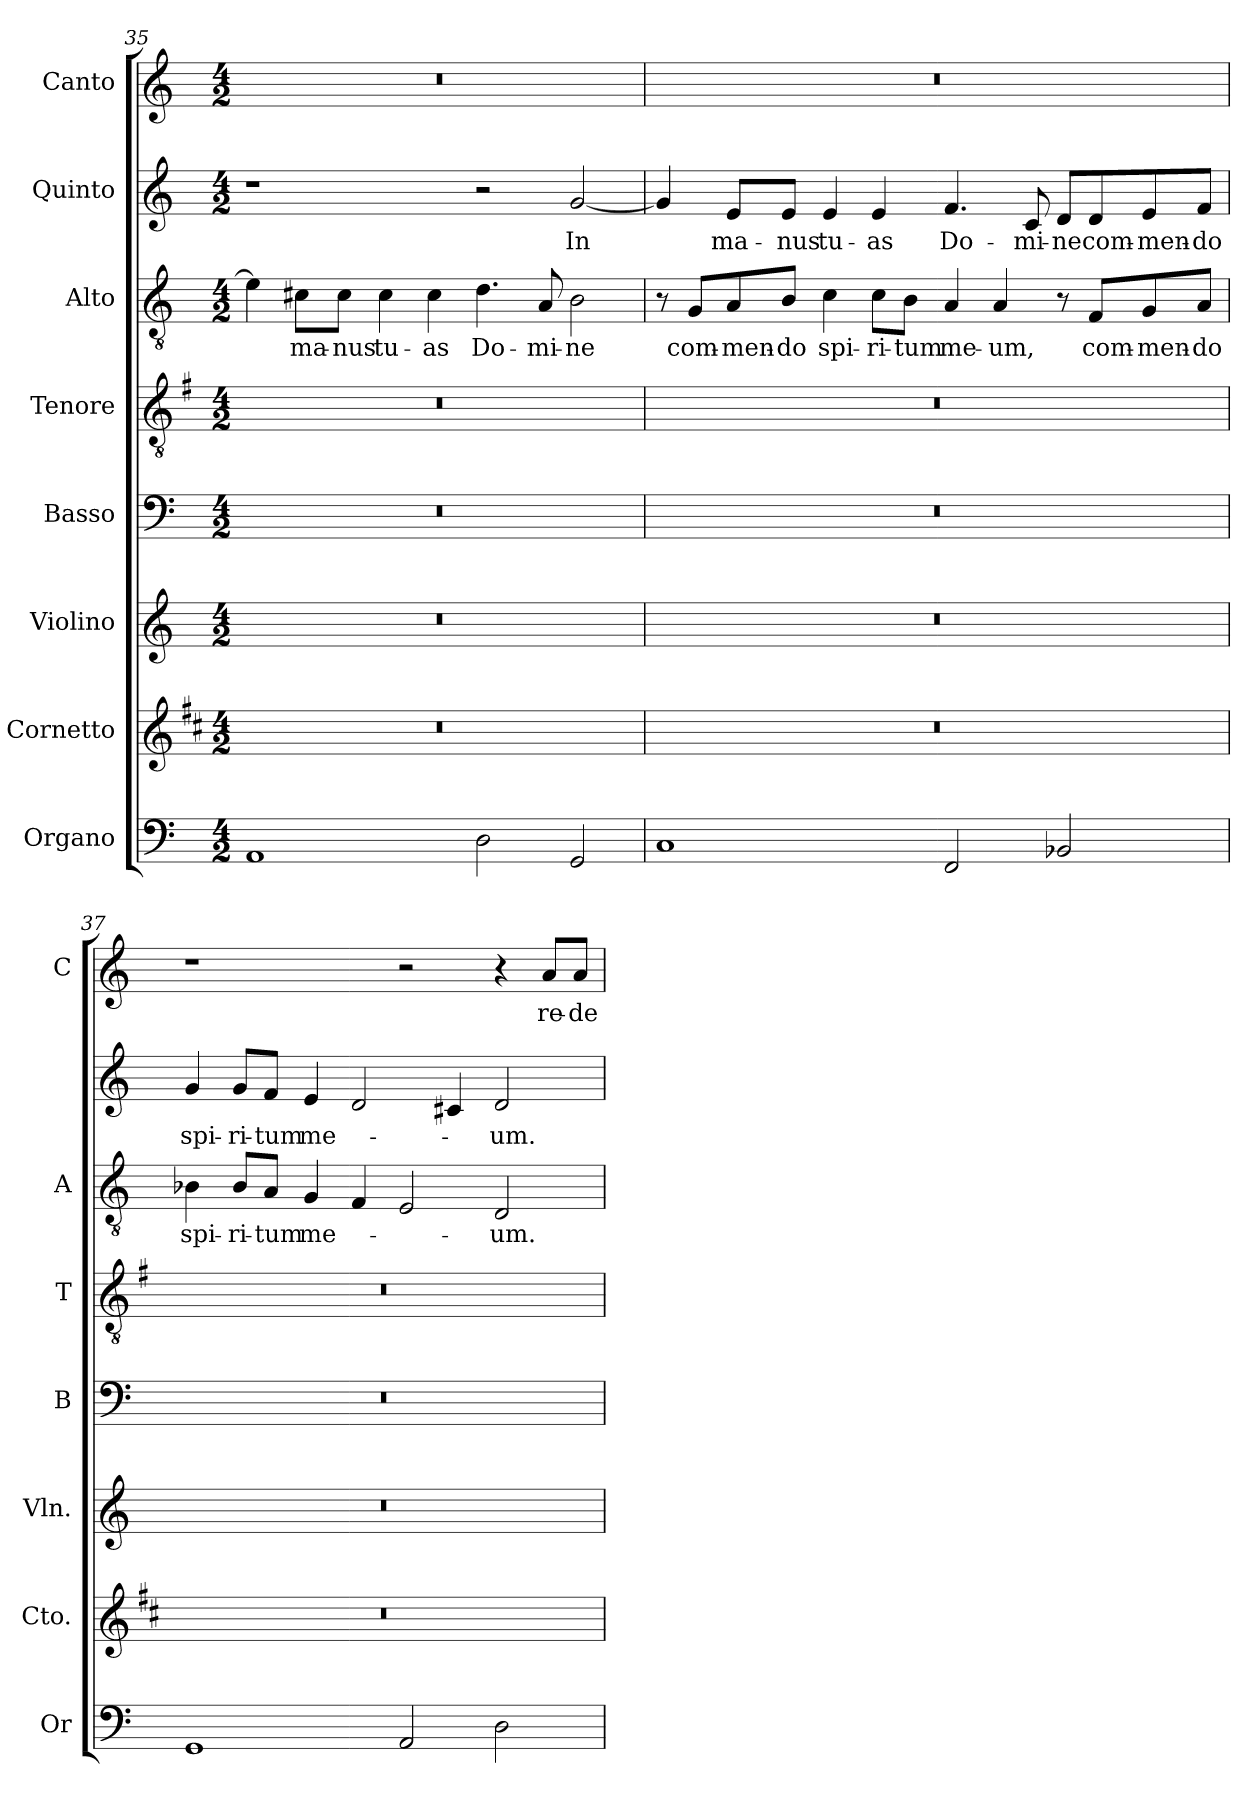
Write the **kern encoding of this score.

**kern	**kern	**kern	**kern	**kern	**kern	**text	**kern	**text	**kern	**text
*part8	*part7	*part6	*part5	*part4	*part3	*part3	*part2	*part2	*part1	*part1
*staff8	*staff7	*staff6	*staff5	*staff4	*staff3	*staff3	*staff2	*staff2	*staff1	*staff1
*I"Organo	*I"Cornetto	*I"Violino	*I"Basso	*I"Tenore	*I"Alto	*	*I"Quinto	*	*I"Canto	*
*I'Or	*I'Cto.	*I'Vln.	*I'B	*I'T	*I'A	*	*	*	*I'C	*
*clefF4	*clefG2	*clefG2	*clefF4	*clefGv2	*clefGv2	*	*clefG2	*	*clefG2	*
*	*ITrd1c2	*	*	*ITrd4c7	*	*	*	*	*	*
*k[]	*k[]	*k[]	*k[]	*k[]	*k[]	*	*k[]	*	*k[]	*
*C:	*C:	*C:	*C:	*C:	*C:	*	*C:	*	*C:	*
*M4/2	*M4/2	*M4/2	*M4/2	*M4/2	*M4/2	*	*M4/2	*	*M4/2	*
=35	=35	=35	=35	=35	=35	=35	=35	=35	=35	=35
1AA	0r	0r	0r	0r	4e\]	.	1r	.	0r	.
!	!	!	!	!	!	!LO:LY:b	!	!	!	!
.	.	.	.	.	8c#X\L	ma-	.	.	.	.
!	!	!	!	!	!	!LO:LY:b	!	!	!	!
.	.	.	.	.	8c#\J	-nus	.	.	.	.
!	!	!	!	!	!	!LO:LY:b	!	!	!	!
.	.	.	.	.	4c#\	tu-	.	.	.	.
!	!	!	!	!	!	!LO:LY:b	!	!	!	!
.	.	.	.	.	4c#\	-as	.	.	.	.
!	!	!	!	!	!	!LO:LY:b	!	!	!	!
2D\	.	.	.	.	4.d\	Do-	2r	.	.	.
!	!	!	!	!	!	!LO:LY:b	!	!	!	!
.	.	.	.	.	8A/	-mi-	.	.	.	.
!	!	!	!	!	!	!LO:LY:b	!	!LO:LY:b	!	!
2GG/	.	.	.	.	2B\	-ne	[2g/	In	.	.
=36	=36	=36	=36	=36	=36	=36	=36	=36	=36	=36
1C	0r	0r	0r	0r	8r	.	4g/]	.	0r	.
!	!	!	!	!	!	!LO:LY:b	!	!	!	!
.	.	.	.	.	8G/L	com-	.	.	.	.
!	!	!	!	!	!	!LO:LY:b	!	!LO:LY:b	!	!
.	.	.	.	.	8A/	-men-	8e/L	ma-	.	.
!	!	!	!	!	!	!LO:LY:b	!	!LO:LY:b	!	!
.	.	.	.	.	8B/J	-do	8e/J	-nus	.	.
!	!	!	!	!	!	!LO:LY:b	!	!LO:LY:b	!	!
.	.	.	.	.	4c\	spi-	4e/	tu-	.	.
!	!	!	!	!	!	!LO:LY:b	!	!LO:LY:b	!	!
.	.	.	.	.	8c\L	-ri-	4e/	-as	.	.
!	!	!	!	!	!	!LO:LY:b	!	!	!	!
.	.	.	.	.	8B\J	-tum	.	.	.	.
!	!	!	!	!	!	!LO:LY:b	!	!LO:LY:b	!	!
2FF/	.	.	.	.	4A/	me-	4.f/	Do-	.	.
!	!	!	!	!	!	!LO:LY:b	!	!	!	!
.	.	.	.	.	4A/	-um,	.	.	.	.
!	!	!	!	!	!	!	!	!LO:LY:b	!	!
.	.	.	.	.	.	.	8c/	-mi-	.	.
!	!	!	!	!	!	!	!	!LO:LY:b	!	!
2BB-X/	.	.	.	.	8r	.	8d/L	-ne	.	.
!	!	!	!	!	!	!LO:LY:b	!	!LO:LY:b	!	!
.	.	.	.	.	8F/L	com-	8d/	com-	.	.
!	!	!	!	!	!	!LO:LY:b	!	!LO:LY:b	!	!
.	.	.	.	.	8G/	-men-	8e/	-men-	.	.
!	!	!	!	!	!	!LO:LY:b	!	!LO:LY:b	!	!
.	.	.	.	.	8A/J	-do	8f/J	-do	.	.
!!LO:LB:g=z
=37	=37	=37	=37	=37	=37	=37	=37	=37	=37	=37
!	!	!	!	!	!	!LO:LY:b	!	!LO:LY:b	!	!
1GG	0r	0r	0r	0r	4B-X\	spi-	4g/	spi-	1r	.
!	!	!	!	!	!	!LO:LY:b	!	!LO:LY:b	!	!
.	.	.	.	.	8B-/L	-ri-	8g/L	-ri-	.	.
!	!	!	!	!	!	!LO:LY:b	!	!LO:LY:b	!	!
.	.	.	.	.	8A/J	-tum	8f/J	-tum	.	.
!	!	!	!	!	!	!LO:LY:b	!	!LO:LY:b	!	!
.	.	.	.	.	4G/	me-	4e/	me-	.	.
.	.	.	.	.	4F/	.	2d/	.	.	.
2AA/	.	.	.	.	2E/	.	.	.	2r	.
.	.	.	.	.	.	.	4c#X/	.	.	.
!	!	!	!	!	!	!LO:LY:b	!	!LO:LY:b	!	!
2D\	.	.	.	.	2D/	-um.	2d/	-um.	4r	.
!	!	!	!	!	!	!	!	!	!	!LO:LY:b
.	.	.	.	.	.	.	.	.	8a/L	re-
!	!	!	!	!	!	!	!	!	!	!LO:LY:b
.	.	.	.	.	.	.	.	.	8a/J	-de-
=	=	=	=	=	=	=	=	=	=	=
*-	*-	*-	*-	*-	*-	*-	*-	*-	*-	*-
